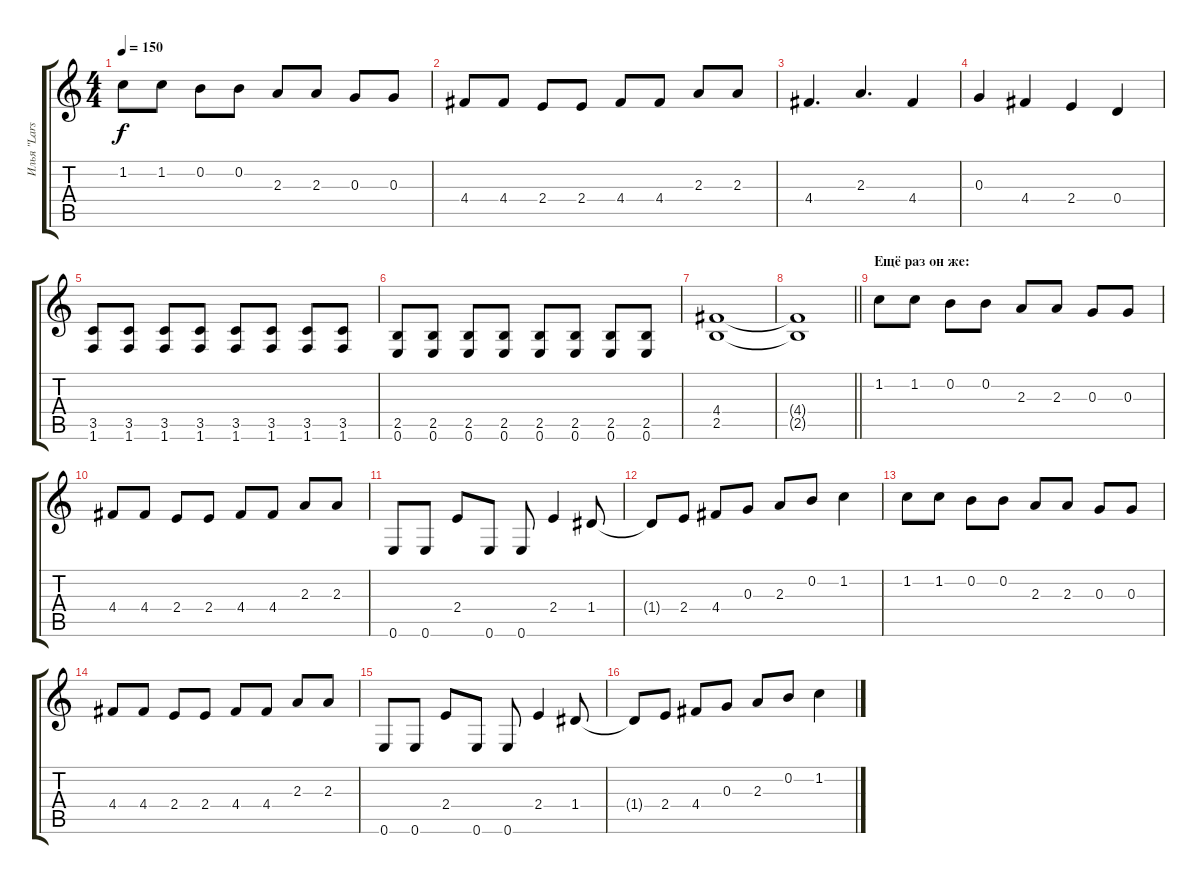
\track ("Илья \"Lars\" Мамонтов" "Илья \"Lars") {instrument distortionguitar}
\staff {score tabs}
\tuning (E4 B3 G3 D3 A2 E2) {hide}
\ts (4 4)
\tempo 150
\clef g2
\ks c
1.2.8{dy f} 1.2.8 0.2.8 0.2.8 2.3.8 2.3.8 0.3.8 0.3.8 |
4.4.8 4.4.8 2.4.8 2.4.8 4.4.8 4.4.8 2.3.8 2.3.8 |
4.4.4{d} 2.3.4{d} 4.4.4 |
0.3.4 4.4.4 2.4.4 0.4.4 |
(3.5 1.6).8 (3.5 1.6).8 (3.5 1.6).8 (3.5 1.6).8 (3.5 1.6).8 (3.5 1.6).8 (3.5 1.6).8 (3.5 1.6).8 |
(2.5 0.6).8 (2.5 0.6).8 (2.5 0.6).8 (2.5 0.6).8 (2.5 0.6).8 (2.5 0.6).8 (2.5 0.6).8 (2.5 0.6).8 |
(4.4 2.5).1 |
\barLineRight lightlight
(4.4{t} 2.5{t}).1 |
\section ("" "Ещё раз он же:")
1.2.8 1.2.8 0.2.8 0.2.8 2.3.8 2.3.8 0.3.8 0.3.8 |
4.4.8 4.4.8 2.4.8 2.4.8 4.4.8 4.4.8 2.3.8 2.3.8 |
0.6.8 0.6.8 2.4.8 0.6.8 0.6.8 2.4.4 1.4.8 |
1.4{t}.8 2.4.8 4.4.8 0.3.8 2.3.8 0.2.8 1.2.4 |
1.2.8 1.2.8 0.2.8 0.2.8 2.3.8 2.3.8 0.3.8 0.3.8 |
4.4.8 4.4.8 2.4.8 2.4.8 4.4.8 4.4.8 2.3.8 2.3.8 |
0.6.8 0.6.8 2.4.8 0.6.8 0.6.8 2.4.4 1.4.8 |
1.4{t}.8 2.4.8 4.4.8 0.3.8 2.3.8 0.2.8 1.2.4
